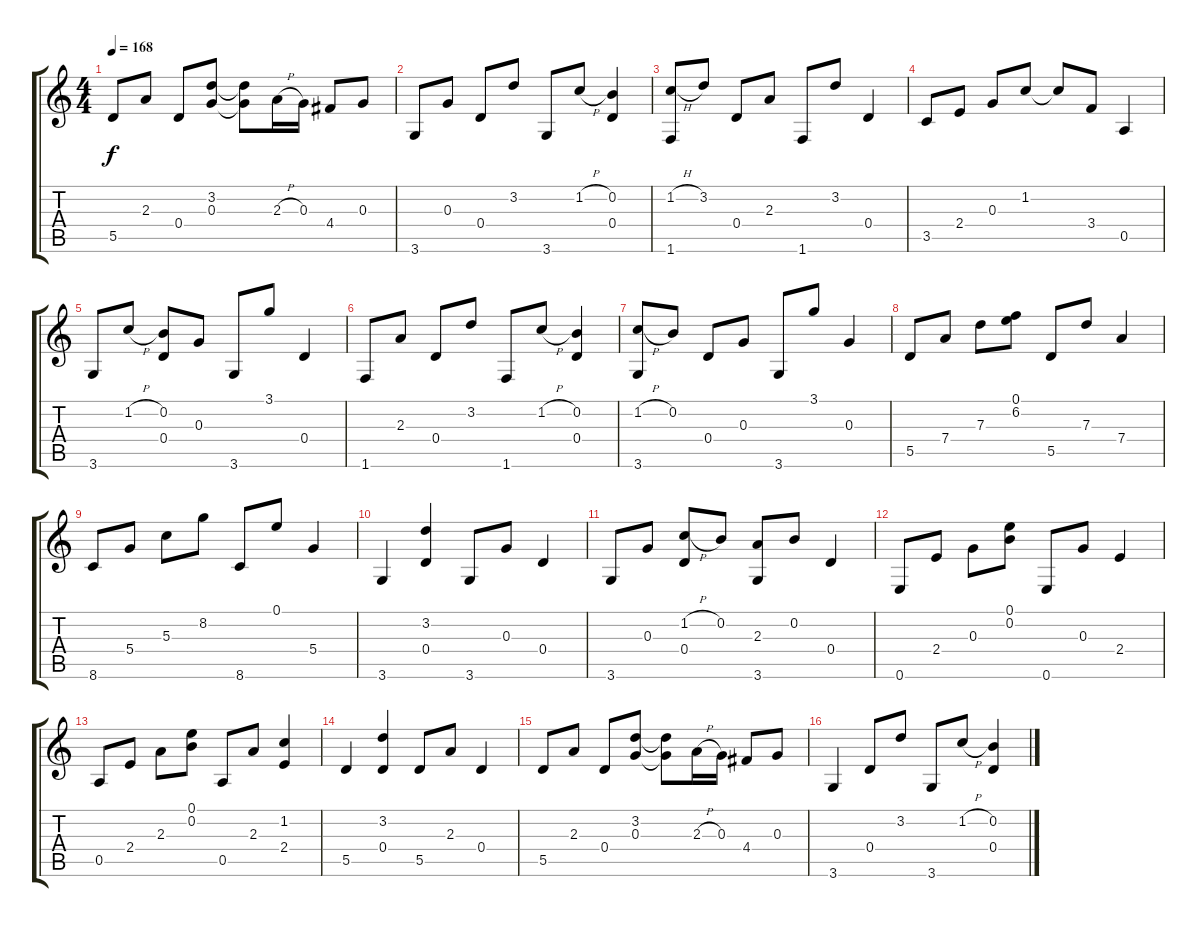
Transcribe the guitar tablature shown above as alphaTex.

\track "" {instrument acousticguitarnylon}
\staff {score tabs}
\tuning (E4 B3 G3 D3 A2 E2) {hide}
\ts (4 4)
\tempo 168
\clef g2
\ks c
5.5.8{dy f} 2.3.8 0.4.8 (3.2 0.3).8 (3.2{t} 0.3{t}).8 2.3{h}.16 0.3.16 4.4.8 0.3.8 |
3.6.8 0.3.8 0.4.8 3.2.8 3.6.8 1.2{h}.8 (0.2 0.4).4 |
(1.2{h} 1.6).8 3.2.8 0.4.8 2.3.8 1.6.8 3.2.8 0.4.4 |
3.5.8 2.4.8 0.3.8 1.2.8 1.2{t}.8 3.4.8 0.5.4 |
3.6.8 1.2{h}.8 (0.2 0.4).8 0.3.8 3.6.8 3.1.8 0.4.4 |
1.6.8 2.3.8 0.4.8 3.2.8 1.6.8 1.2{h}.8 (0.2 0.4).4 |
(1.2{h} 3.6).8 0.2.8 0.4.8 0.3.8 3.6.8 3.1.8 0.3.4 |
5.5.8 7.4.8 7.3.8 (0.1 6.2).8 5.5.8 7.3.8 7.4.4 |
8.6.8 5.4.8 5.3.8 8.2.8 8.6.8 0.1.8 5.4.4 |
3.6.4 (3.2 0.4).4 3.6.8 0.3.8 0.4.4 |
3.6.8 0.3.8 (1.2{h} 0.4).8 0.2.8 (2.3 3.6).8 0.2.8 0.4.4 |
0.6.8 2.4.8 0.3.8 (0.1 0.2).8 0.6.8 0.3.8 2.4.4 |
0.5.8 2.4.8 2.3.8 (0.1 0.2).8 0.5.8 2.3.8 (1.2 2.4).4 |
5.5.4 (3.2 0.4).4 5.5.8 2.3.8 0.4.4 |
5.5.8 2.3.8 0.4.8 (3.2 0.3).8 (3.2{t} 0.3{t}).8 2.3{h}.16 0.3.16 4.4.8 0.3.8 |
3.6.4 0.4.8 3.2.8 3.6.8 1.2{h}.8 (0.2 0.4).4
